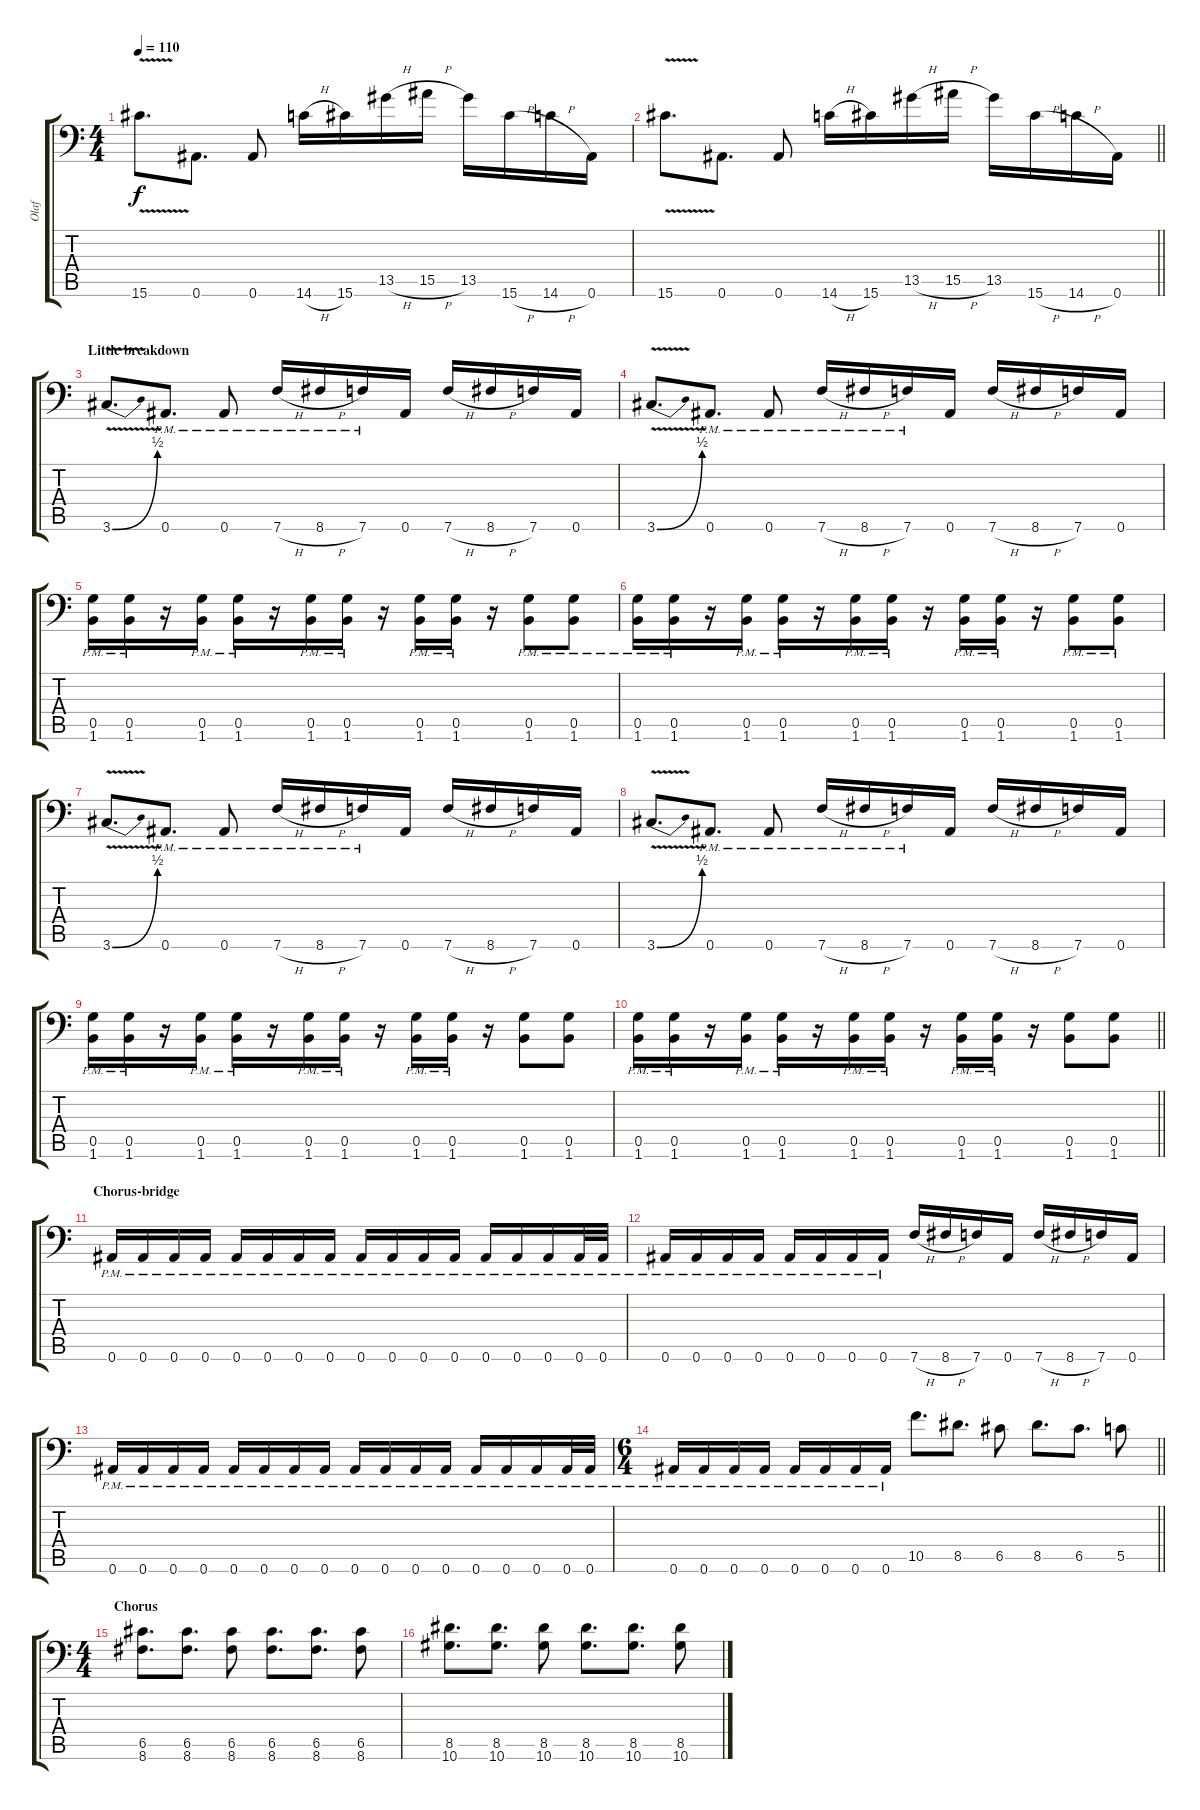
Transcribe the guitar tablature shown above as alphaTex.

\track ("Olaf" "Olaf") {instrument overdrivenguitar}
\staff {score tabs}
\tuning (D4 A3 F3 C3 G2 Bb1) {hide}
\ts (4 4)
\tempo 110
\clef f4
\ks c
15.6{v}.8{d dy f} 0.6.8{d} 0.6.8 14.6{h}.16 15.6.16 13.5{h}.16 15.5{h}.16 13.5.16 15.6{h}.16 14.6{h}.16 0.6.16 |
\barLineRight lightlight
15.6{v}.8{d} 0.6.8{d} 0.6.8 14.6{h}.16 15.6.16 13.5{h}.16 15.5{h}.16 13.5.16 15.6{h}.16 14.6{h}.16 0.6.16 |
\section ("" "Little breakdown")
3.6{be (bend 0 0 60 2) v}.8{d} 0.6{pm}.8{d} 0.6{pm}.8 7.6{h pm}.16 8.6{h pm}.16 7.6{pm}.16 0.6.16 7.6{h}.16 8.6{h}.16 7.6.16 0.6.16 |
3.6{be (bend 0 0 60 2) v}.8{d} 0.6{pm}.8{d} 0.6{pm}.8 7.6{h pm}.16 8.6{h pm}.16 7.6{pm}.16 0.6.16 7.6{h}.16 8.6{h}.16 7.6.16 0.6.16 |
(0.5{pm} 1.6{pm}).16 (0.5{pm} 1.6{pm}).16 r.16 (0.5{pm} 1.6{pm}).16 (0.5{pm} 1.6{pm}).16 r.16 (0.5{pm} 1.6{pm}).16 (0.5{pm} 1.6{pm}).16 r.16 (0.5{pm} 1.6{pm}).16 (0.5{pm} 1.6{pm}).16 r.16 (0.5{pm} 1.6{pm}).8 (0.5{pm} 1.6{pm}).8 |
(0.5{pm} 1.6{pm}).16 (0.5{pm} 1.6{pm}).16 r.16 (0.5{pm} 1.6{pm}).16 (0.5{pm} 1.6{pm}).16 r.16 (0.5{pm} 1.6{pm}).16 (0.5{pm} 1.6{pm}).16 r.16 (0.5{pm} 1.6{pm}).16 (0.5{pm} 1.6{pm}).16 r.16 (0.5{pm} 1.6{pm}).8 (0.5{pm} 1.6{pm}).8 |
3.6{be (bend 0 0 60 2) v}.8{d} 0.6{pm}.8{d} 0.6{pm}.8 7.6{h pm}.16 8.6{h pm}.16 7.6{pm}.16 0.6.16 7.6{h}.16 8.6{h}.16 7.6.16 0.6.16 |
3.6{be (bend 0 0 60 2) v}.8{d} 0.6{pm}.8{d} 0.6{pm}.8 7.6{h pm}.16 8.6{h pm}.16 7.6{pm}.16 0.6.16 7.6{h}.16 8.6{h}.16 7.6.16 0.6.16 |
(0.5{pm} 1.6{pm}).16 (0.5{pm} 1.6{pm}).16 r.16 (0.5{pm} 1.6{pm}).16 (0.5{pm} 1.6{pm}).16 r.16 (0.5{pm} 1.6{pm}).16 (0.5{pm} 1.6{pm}).16 r.16 (0.5{pm} 1.6{pm}).16 (0.5{pm} 1.6{pm}).16 r.16 (0.5 1.6).8 (0.5 1.6).8 |
\barLineRight lightlight
(0.5{pm} 1.6{pm}).16 (0.5{pm} 1.6{pm}).16 r.16 (0.5{pm} 1.6{pm}).16 (0.5{pm} 1.6{pm}).16 r.16 (0.5{pm} 1.6{pm}).16 (0.5{pm} 1.6{pm}).16 r.16 (0.5{pm} 1.6{pm}).16 (0.5{pm} 1.6{pm}).16 r.16 (0.5 1.6).8 (0.5 1.6).8 |
\section ("" "Chorus-bridge")
0.6{pm}.16 0.6{pm}.16 0.6{pm}.16 0.6{pm}.16 0.6{pm}.16 0.6{pm}.16 0.6{pm}.16 0.6{pm}.16 0.6{pm}.16 0.6{pm}.16 0.6{pm}.16 0.6{pm}.16 0.6{pm}.16 0.6{pm}.16 0.6{pm}.16 0.6{pm}.32 0.6{pm}.32 |
0.6{pm}.16 0.6{pm}.16 0.6{pm}.16 0.6{pm}.16 0.6{pm}.16 0.6{pm}.16 0.6{pm}.16 0.6{pm}.16 7.6{h}.16 8.6{h}.16 7.6.16 0.6.16 7.6{h}.16 8.6{h}.16 7.6.16 0.6.16 |
0.6{pm}.16 0.6{pm}.16 0.6{pm}.16 0.6{pm}.16 0.6{pm}.16 0.6{pm}.16 0.6{pm}.16 0.6{pm}.16 0.6{pm}.16 0.6{pm}.16 0.6{pm}.16 0.6{pm}.16 0.6{pm}.16 0.6{pm}.16 0.6{pm}.16 0.6{pm}.32 0.6{pm}.32 |
\ts (6 4)
\barLineRight lightlight
0.6{pm}.16 0.6{pm}.16 0.6{pm}.16 0.6{pm}.16 0.6{pm}.16 0.6{pm}.16 0.6{pm}.16 0.6{pm}.16 10.5.8{d} 8.5.8{d} 6.5.8 8.5.8{d} 6.5.8{d} 5.5.8 |
\ts (4 4)
\section ("" "Chorus")
(6.5 8.6).8{d} (6.5 8.6).8{d} (6.5 8.6).8 (6.5 8.6).8{d} (6.5 8.6).8{d} (6.5 8.6).8 |
(8.5 10.6).8{d} (8.5 10.6).8{d} (8.5 10.6).8 (8.5 10.6).8{d} (8.5 10.6).8{d} (8.5 10.6).8
